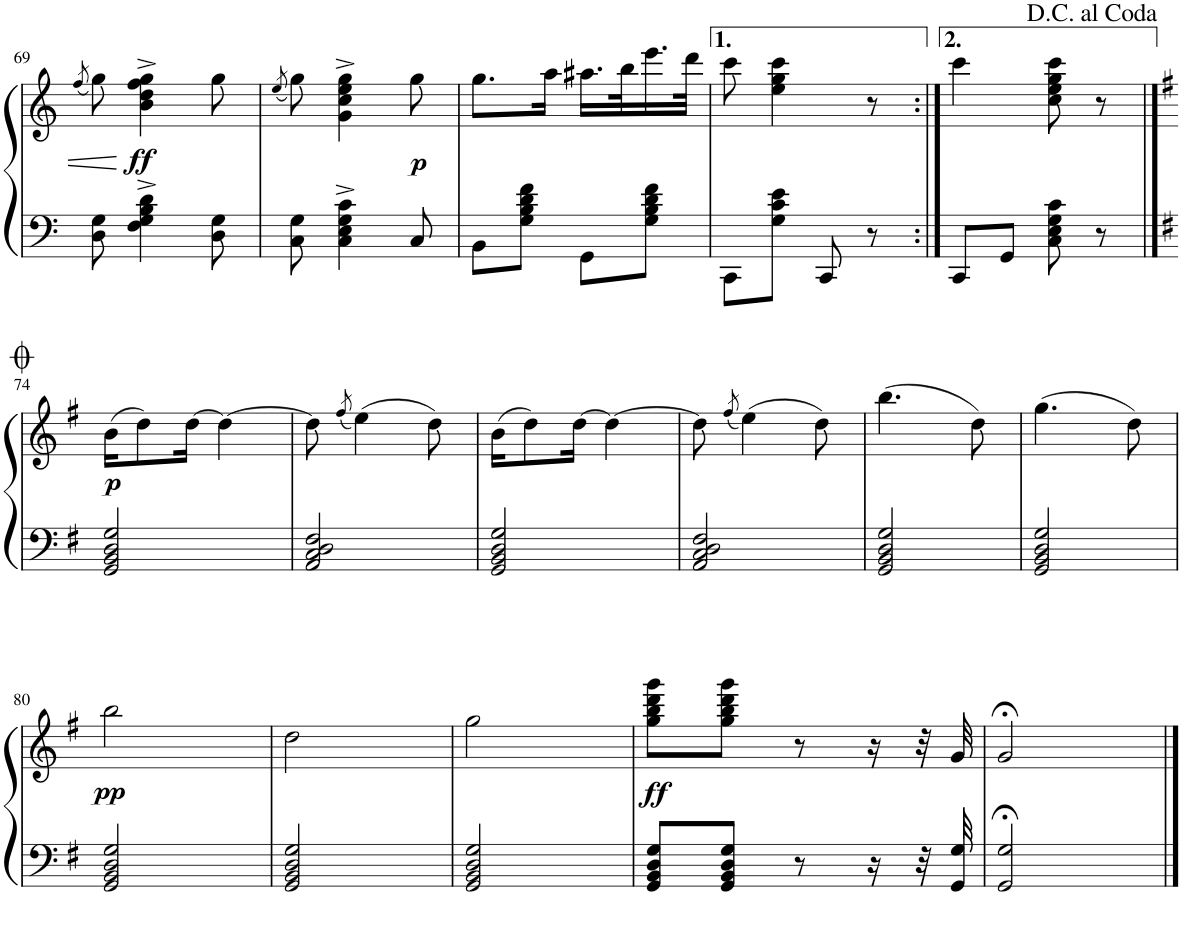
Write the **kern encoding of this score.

**kern	**kern	**dynam
*part1	*part1	*part1
*staff2	*staff1	*staff1/2
*I"Piano	*	*
*I'Pno.	*	*
!!LO:PB:g=z
*clefF4	*clefG2	*
*k[]	*k[]	*
*M2/4	*M2/4	*
=69	=69	=69
.	(8qff/	.
8D\ 8G\	8gg\)	.
!	!	!LO:DY:b
4F\^ 4G\^ 4B\^ 4d\^	4b\^ 4dd\^ 4ff\^ 4gg\^	ff
8D\ 8G\	8gg\	.
=70	=70	=70
.	(8qee/	.
8C\ 8G\	8gg\)	.
4C\^ 4E\^ 4G\^ 4c\^	4g\^ 4cc\^ 4ee\^ 4gg\^	.
!	!	!LO:DY:b
8C/	8gg\	p
=71	=71	=71
8BB\L	8.gg\L	.
8G\ 8B\ 8d\ 8f\J	.	.
.	16aa\Jk	.
8GG\L	16.aa#X\LL	.
.	32bb\K	.
8G\ 8B\ 8d\ 8f\J	16.eee\	.
.	32ddd\JJk	.
=72	=72	=72
8CC\L	8ccc\	.
8G\ 8c\ 8e\J	4ee\ 4gg\ 4ccc\	.
8CC/	.	.
8r	8r	.
=73:|!	=73:|!	=73:|!
8CC/L	4ccc\	.
8GG/J	.	.
8C\ 8E\ 8G\ 8c\	8cc\ 8ee\ 8gg\ 8ccc\	.
8r	8r	.
!!LO:LB:g=z
==74	==74	==74
*k[f#]	*k[f#]	*
!	!	!LO:DY:b
2GG/ 2BB/ 2D/ 2G/	(16b\KL	p
.	8dd\)	.
.	[16dd\Jk	.
.	4dd\_	.
=75	=75	=75
2AA/ 2C/ 2D/ 2F#/	8dd\]	.
.	(8qff#/	.
.	(4ee\)	.
.	8dd\)	.
=76	=76	=76
2GG/ 2BB/ 2D/ 2G/	(16b\KL	.
.	8dd\)	.
.	[16dd\Jk	.
.	4dd\_	.
=77	=77	=77
2AA/ 2C/ 2D/ 2F#/	8dd\]	.
.	(8qff#/	.
.	(4ee\)	.
.	8dd\)	.
=78	=78	=78
2GG/ 2BB/ 2D/ 2G/	(4.bb\	.
.	8dd\)	.
=79	=79	=79
2GG/ 2BB/ 2D/ 2G/	(4.gg\	.
.	8dd\)	.
!!LO:LB:g=z
=80	=80	=80
!	!	!LO:DY:b
2GG/ 2BB/ 2D/ 2G/	2bb\	pp
=81	=81	=81
2GG/ 2BB/ 2D/ 2G/	2dd\	.
=82	=82	=82
2GG/ 2BB/ 2D/ 2G/	2gg\	.
=83	=83	=83
!	!	!LO:DY:b
8GG/ 8BB/ 8D/ 8G/L	8gg\ 8bb\ 8ddd\ 8ggg\L	ff
8GG/ 8BB/ 8D/ 8G/J	8gg\ 8bb\ 8ddd\ 8ggg\J	.
8r	8r	.
16r	16r	.
32r	32r	.
32GG/ 32G/	32g/	.
=84	=84	=84
2GG/;< 2G/;<	2g;</	.
==	==	==
*-	*-	*-
